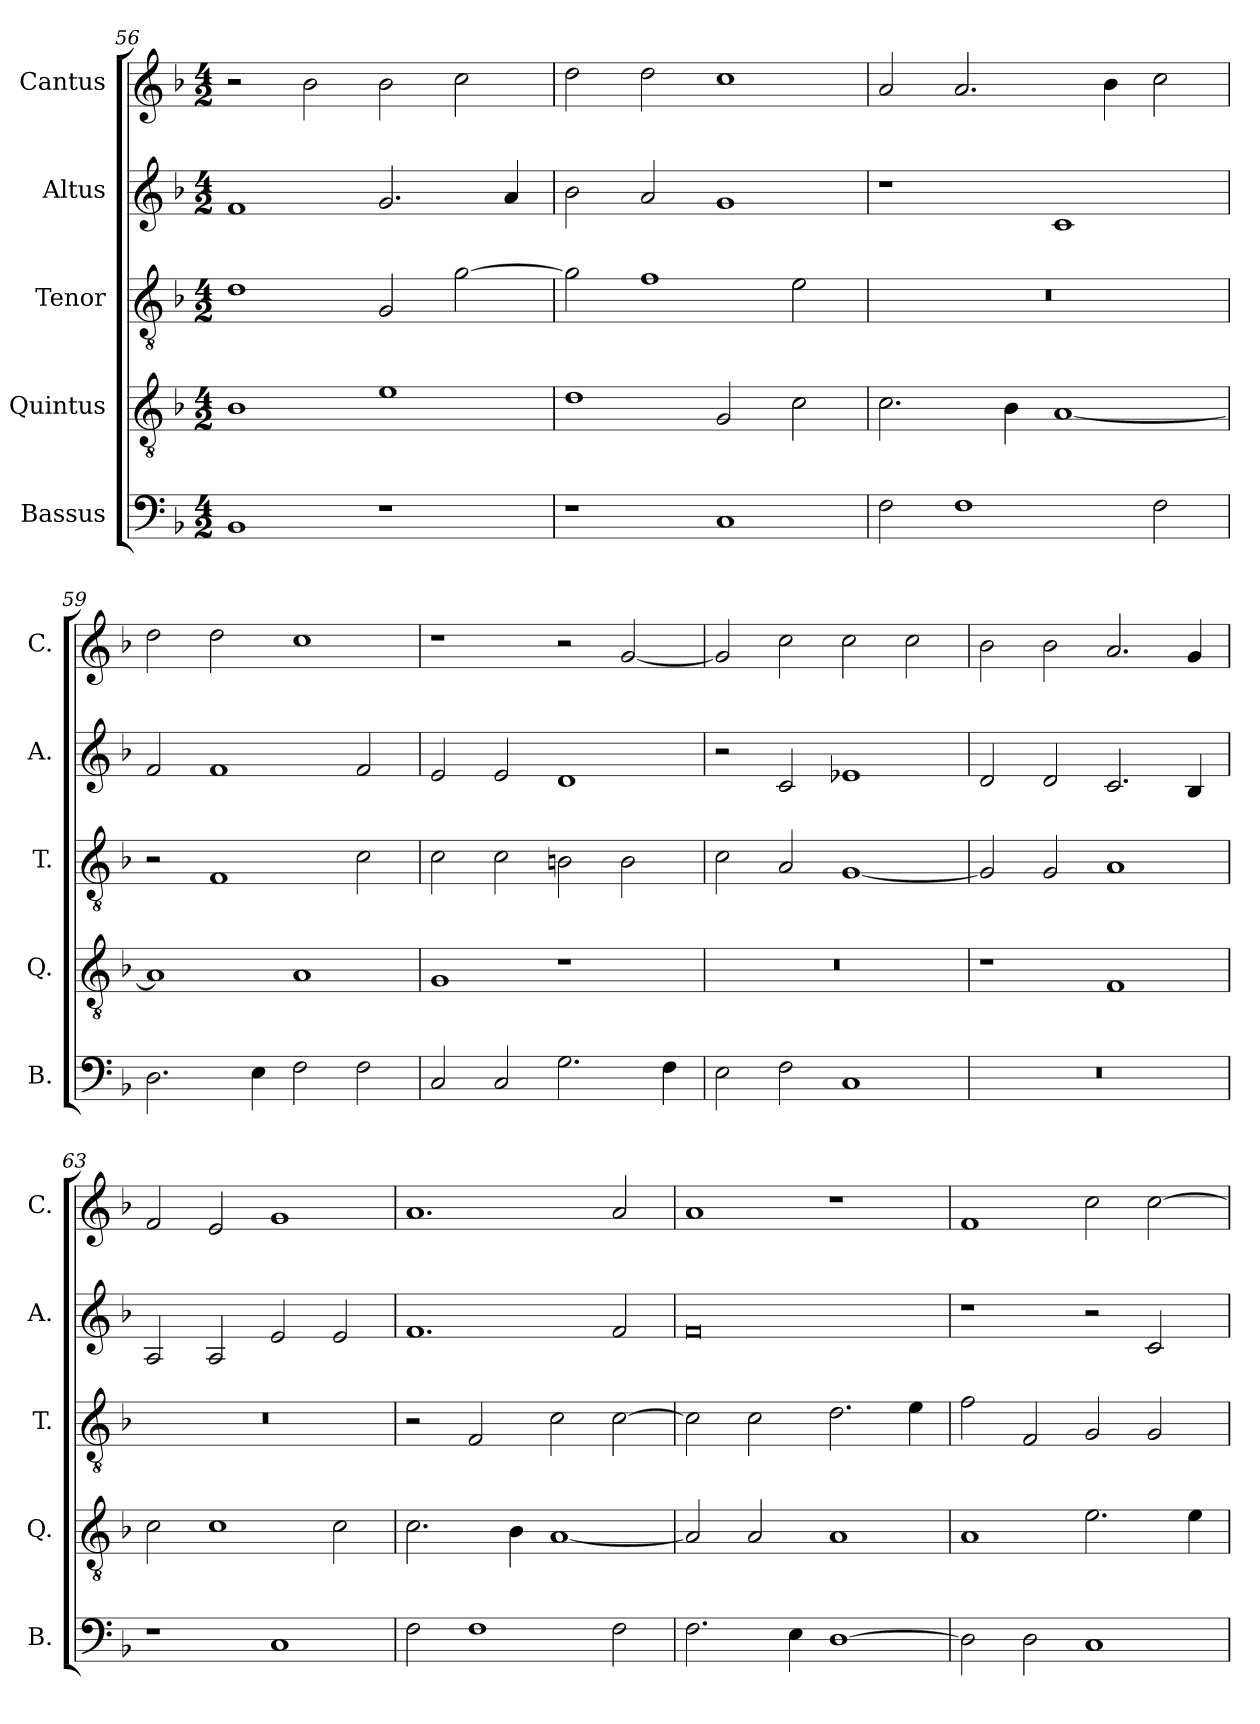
**kern	**kern	**kern	**kern	**kern
*part5	*part4	*part3	*part2	*part1
*staff5	*staff4	*staff3	*staff2	*staff1
*I"Bassus	*I"Quintus	*I"Tenor	*I"Altus	*I"Cantus
*I'B.	*I'Q.	*I'T.	*I'A.	*I'C.
*clefF4	*clefGv2	*clefGv2	*clefG2	*clefG2
*k[b-]	*k[b-]	*k[b-]	*k[b-]	*k[b-]
*M4/2	*M4/2	*M4/2	*M4/2	*M4/2
=56	=56	=56	=56	=56
1BB-	1B-	1d	1f	2r
.	.	.	.	2b-\
1r	1e	2G/	2.g/	2b-\
.	.	[2g\	.	2cc\
.	.	.	4a/	.
=57	=57	=57	=57	=57
1r	1d	2g\]	2b-\	2dd\
.	.	1f	2a/	2dd\
1C	2G/	.	1g	1cc
.	2c\	2e\	.	.
=58	=58	=58	=58	=58
2F\	2.c\	0r	1r	2a/
1F	.	.	.	2.a/
.	4B-\	.	.	.
.	[1A	.	1c	.
.	.	.	.	4b-\
2F\	.	.	.	2cc\
=59	=59	=59	=59	=59
2.D\	1A]	2r	2f/	2dd\
.	.	1F	1f	2dd\
4E\	.	.	.	.
2F\	1A	.	.	1cc
2F\	.	2c\	2f/	.
=60	=60	=60	=60	=60
2C/	1G	2c\	2e/	1r
2C/	.	2c\	2e/	.
2.G\	1r	2Bn\	1d	2r
.	.	2B\	.	[2g/
4F\	.	.	.	.
=61	=61	=61	=61	=61
2E\	0r	2c\	2r	2g/]
2F\	.	2A/	2c/	2cc\
1C	.	[1G	1e-X	2cc\
.	.	.	.	2cc\
=62	=62	=62	=62	=62
0r	1r	2G/]	2d/	2b-\
.	.	2G/	2d/	2b-\
.	1F	1A	2.c/	2.a/
.	.	.	4B-/	4g/
=63	=63	=63	=63	=63
1r	2c\	0r	2A/	2f/
.	1c	.	2A/	2e/
1C	.	.	2e/	1g
.	2c\	.	2e/	.
=64	=64	=64	=64	=64
2F\	2.c\	2r	1.f	1.a
1F	.	2F/	.	.
.	4B-\	.	.	.
.	[1A	2c\	.	.
2F\	.	[2c\	2f/	2a/
=65	=65	=65	=65	=65
2.F\	2A/]	2c\]	0f	1a
.	2A/	2c\	.	.
4E\	.	.	.	.
[1D	1A	2.d\	.	1r
.	.	4e\	.	.
=66	=66	=66	=66	=66
2D\]	1A	2f\	1r	1f
2D\	.	2F/	.	.
1C	2.e\	2G/	2r	2cc\
.	.	2G/	2c/	[2cc\
.	4e\	.	.	.
=	=	=	=	=
*-	*-	*-	*-	*-
